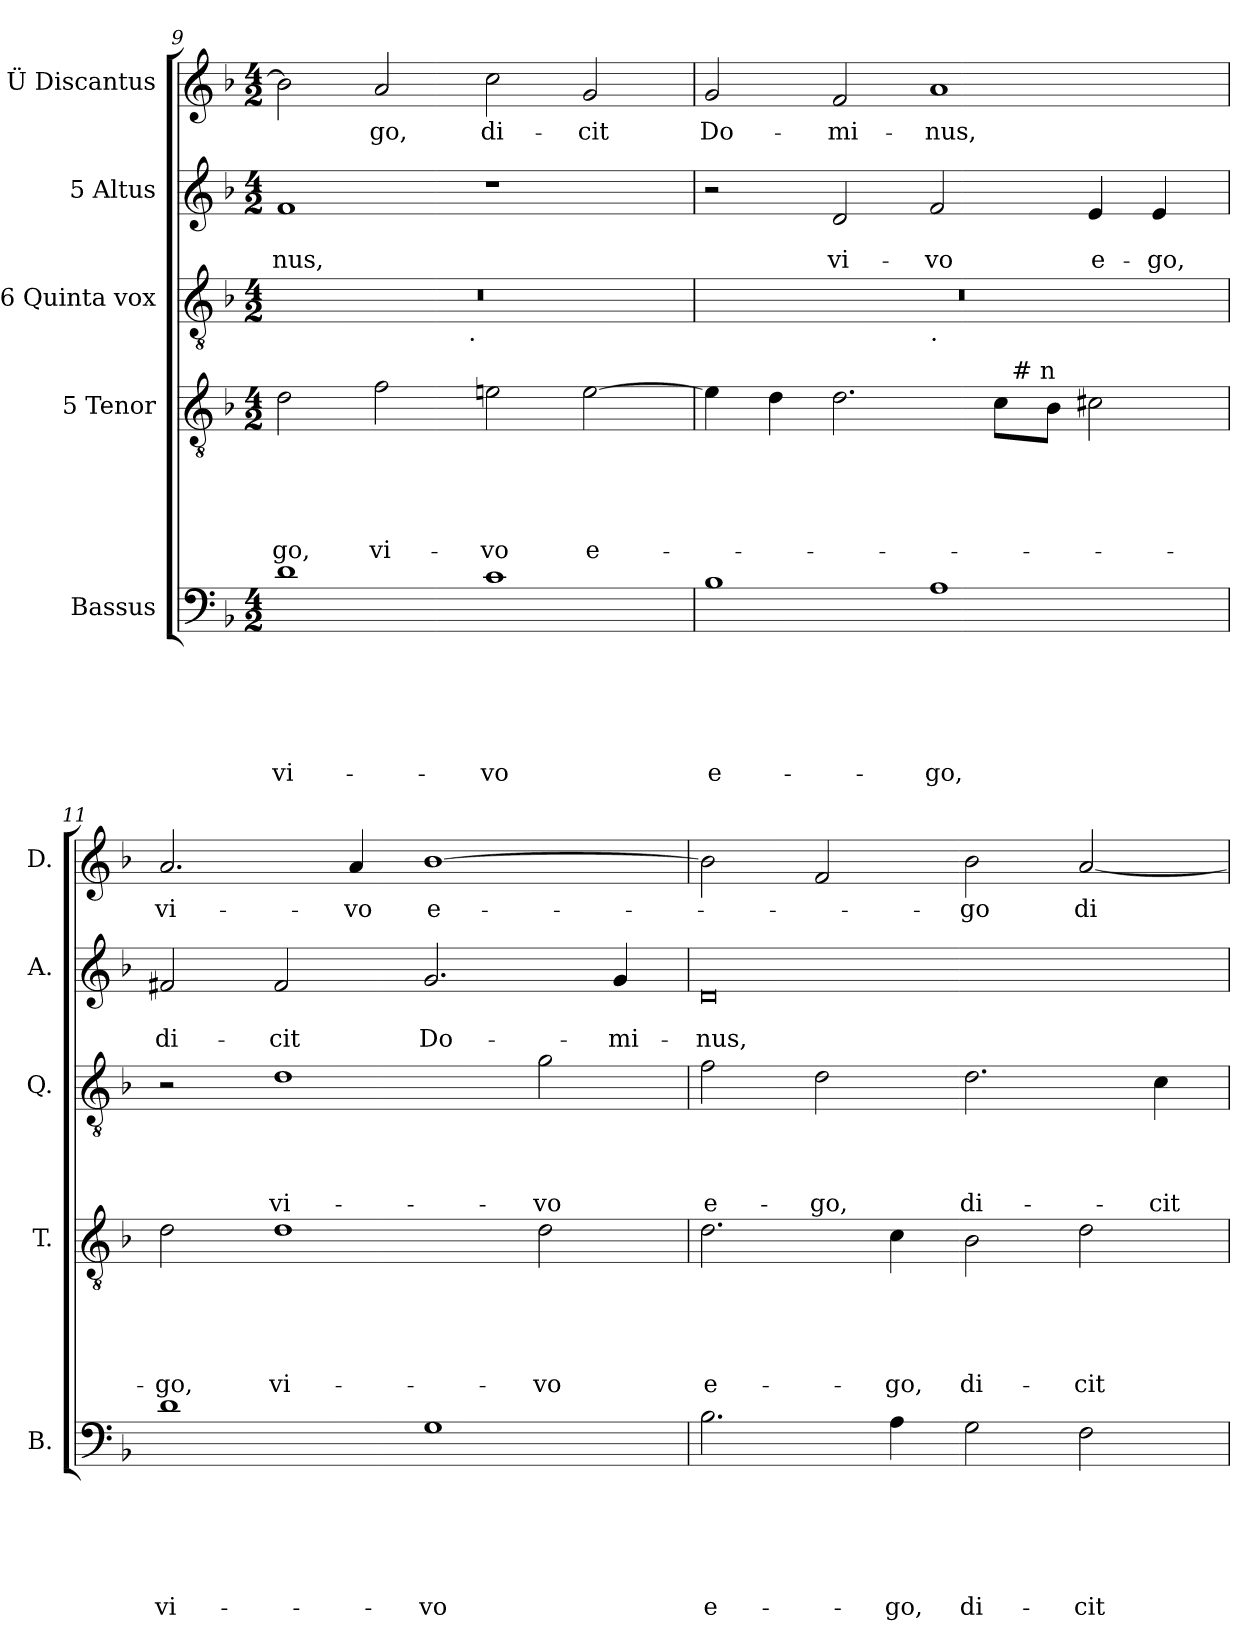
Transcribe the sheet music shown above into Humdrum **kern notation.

**kern	**text	**text	**text	**text	**text	**text	**kern	**text	**text	**text	**text	**text	**kern	**text	**text	**text	**text	**kern	**text	**text	**kern	**text
*part5	*part5	*part5	*part5	*part5	*part5	*part5	*part4	*part4	*part4	*part4	*part4	*part4	*part3	*part3	*part3	*part3	*part3	*part2	*part2	*part2	*part1	*part1
*staff5	*staff5	*staff5	*staff5	*staff5	*staff5	*staff5	*staff4	*staff4	*staff4	*staff4	*staff4	*staff4	*staff3	*staff3	*staff3	*staff3	*staff3	*staff2	*staff2	*staff2	*staff1	*staff1
*I"Bassus	*	*	*	*	*	*	*I"5 Tenor	*	*	*	*	*	*I"6 Quinta vox	*	*	*	*	*I"5 Altus	*	*	*I"Ü Discantus	*
*I'B.	*	*	*	*	*	*	*I'T.	*	*	*	*	*	*I'Q.	*	*	*	*	*I'A.	*	*	*I'D.	*
*clefF4	*	*	*	*	*	*	*clefGv2	*	*	*	*	*	*clefGv2	*	*	*	*	*clefG2	*	*	*clefG2	*
*k[b-]	*	*	*	*	*	*	*k[b-]	*	*	*	*	*	*k[b-]	*	*	*	*	*k[b-]	*	*	*k[b-]	*
*F:	*	*	*	*	*	*	*F:	*	*	*	*	*	*F:	*	*	*	*	*F:	*	*	*F:	*
*M4/2	*	*	*	*	*	*	*M4/2	*	*	*	*	*	*M4/2	*	*	*	*	*M4/2	*	*	*M4/2	*
=9	=9	=9	=9	=9	=9	=9	=9	=9	=9	=9	=9	=9	=9	=9	=9	=9	=9	=9	=9	=9	=9	=9
!	!	!	!	!	!	!LO:LY:b	!	!	!	!	!	!LO:LY:b	!	!	!	!	!	!	!	!LO:LY:b	!	!
*	*	*	*	*	*	*	*	*	*	*	*	*	*^	*	*	*	*	*	*	*	*	*
1d	.	.	.	.	.	vi-	2d\	.	.	.	.	-go,	0r	2ryy	.	.	.	.	1f	.	-nus,	2b-\]	.
!	!	!	!	!	!	!	!	!	!	!	!	!LO:LY:b	!	!	!	!	!	!	!	!	!	!	!LO:LY:b
.	.	.	.	.	.	.	2f\	.	.	.	.	vi-	.	4...ryy	.	.	.	.	.	.	.	2a/	-go,
!	!	!	!	!	!	!	!	!	!	!	!	!	!	!LO:TX:b:t=.	!	!	!	!	!	!	!	!	!
.	.	.	.	.	.	.	.	.	.	.	.	.	.	1ryy	.	.	.	.	.	.	.	.	.
!	!	!	!	!	!	!LO:LY:b	!	!	!	!	!	!LO:LY:b	!	!	!	!	!	!	!	!	!	!	!LO:LY:b
1c	.	.	.	.	.	-vo	2en\	.	.	.	.	-vo	.	.	.	.	.	.	1r	.	.	2cc\	di-
!	!	!	!	!	!	!	!	!	!	!	!	!LO:LY:b	!	!	!	!	!	!	!	!	!	!	!LO:LY:b
.	.	.	.	.	.	.	[<2e\	.	.	.	.	e-	.	.	.	.	.	.	.	.	.	2g/	-cit
.	.	.	.	.	.	.	.	.	.	.	.	.	.	32ryy	.	.	.	.	.	.	.	.	.
!!LO:LB:g=z
=10	=10	=10	=10	=10	=10	=10	=10	=10	=10	=10	=10	=10	=10	=10	=10	=10	=10	=10	=10	=10	=10	=10	=10
!	!	!	!	!	!	!LO:LY:b:rj	!	!	!	!	!	!	!	!	!	!	!	!	!	!	!	!	!LO:LY:b
*	*	*	*	*	*	*	*^	*	*	*	*	*	*	*	*	*	*	*	*	*	*	*	*
1B-	.	.	.	.	.	e-	4e\]	1ryy	.	.	.	.	.	0r	1ryy	.	.	.	.	2r	.	.	2g/	Do-
.	.	.	.	.	.	.	4d\	.	.	.	.	.	.	.	.	.	.	.	.	.	.	.	.	.
!	!	!	!	!	!	!	!	!	!	!	!	!	!	!	!	!	!	!	!	!	!	!LO:LY:b	!	!LO:LY:b
.	.	.	.	.	.	.	2.d\	.	.	.	.	.	.	.	.	.	.	.	.	2d/	.	vi-	2f/	-mi-
!	!	!	!	!	!	!	!	!	!	!	!	!	!	!	!LO:TX:b:t=.	!	!	!	!	!	!	!	!	!
!	!	!	!	!	!	!LO:LY:b	!	!	!	!	!	!	!	!	!	!	!	!	!	!	!	!LO:LY:b	!	!LO:LY:b
1A	.	.	.	.	.	-go,	.	4ryy	.	.	.	.	.	.	1ryy	.	.	.	.	2f/	.	-vo	1a	-nus,
.	.	.	.	.	.	.	8c\L	32ryy	.	.	.	.	.	.	.	.	.	.	.	.	.	.	.	.
!	!	!	!	!	!	!	!	!LO:TX:a:t=# n	!	!	!	!	!	!	!	!	!	!	!	!	!	!	!	!
.	.	.	.	.	.	.	.	2ryy	.	.	.	.	.	.	.	.	.	.	.	.	.	.	.	.
.	.	.	.	.	.	.	8B-\J	.	.	.	.	.	.	.	.	.	.	.	.	.	.	.	.	.
!	!	!	!	!	!	!	!	!	!	!	!	!	!	!	!	!	!	!	!	!	!	!LO:LY:b	!	!
.	.	.	.	.	.	.	2c#X\	.	.	.	.	.	.	.	.	.	.	.	.	4e/	.	e-	.	.
!	!	!	!	!	!	!	!	!	!	!	!	!	!	!	!	!	!	!	!	!	!	!LO:LY:b	!	!
.	.	.	.	.	.	.	.	.	.	.	.	.	.	.	.	.	.	.	.	4e/	.	-go,	.	.
.	.	.	.	.	.	.	.	8..ryy	.	.	.	.	.	.	.	.	.	.	.	.	.	.	.	.
=11	=11	=11	=11	=11	=11	=11	=11	=11	=11	=11	=11	=11	=11	=11	=11	=11	=11	=11	=11	=11	=11	=11	=11	=11
!	!	!	!	!	!	!LO:LY:b	!	!	!	!	!	!	!LO:LY:b	!	!	!	!	!	!	!	!	!LO:LY:b	!	!LO:LY:b
*	*	*	*	*	*	*	*v	*v	*	*	*	*	*	*	*	*	*	*	*	*	*	*	*	*
*	*	*	*	*	*	*	*	*	*	*	*	*	*v	*v	*	*	*	*	*	*	*	*	*
1d	.	.	.	.	.	vi-	2d\	.	.	.	.	-go,	2r	.	.	.	.	2f#X/	.	di-	2.a/	vi-
!	!	!	!	!	!	!	!	!	!	!	!	!LO:LY:b	!	!	!	!	!LO:LY:b	!	!	!LO:LY:b	!	!
.	.	.	.	.	.	.	1d	.	.	.	.	vi-	1d	.	.	.	vi-	2f#/	.	-cit	.	.
!	!	!	!	!	!	!	!	!	!	!	!	!	!	!	!	!	!	!	!	!	!	!LO:LY:b
.	.	.	.	.	.	.	.	.	.	.	.	.	.	.	.	.	.	.	.	.	4a/	-vo
!	!	!	!	!	!	!LO:LY:b	!	!	!	!	!	!	!	!	!	!	!	!	!	!LO:LY:b	!	!LO:LY:b:rj
1G	.	.	.	.	.	-vo	.	.	.	.	.	.	.	.	.	.	.	2.g/	.	Do-	[>1b-	e-
!	!	!	!	!	!	!	!	!	!	!	!	!LO:LY:b	!	!	!	!	!LO:LY:b	!	!	!	!	!
.	.	.	.	.	.	.	2d\	.	.	.	.	-vo	2g\	.	.	.	-vo	.	.	.	.	.
!	!	!	!	!	!	!	!	!	!	!	!	!	!	!	!	!	!	!	!	!LO:LY:b	!	!
.	.	.	.	.	.	.	.	.	.	.	.	.	.	.	.	.	.	4g/	.	-mi-	.	.
=12	=12	=12	=12	=12	=12	=12	=12	=12	=12	=12	=12	=12	=12	=12	=12	=12	=12	=12	=12	=12	=12	=12
!	!	!	!	!	!	!LO:LY:b	!	!	!	!	!	!LO:LY:b	!	!	!	!	!LO:LY:b	!	!	!LO:LY:b	!	!
2.B-\	.	.	.	.	.	e-	2.d\	.	.	.	.	e-	2f\	.	.	.	e-	0d	.	-nus,	2b-\]	.
!	!	!	!	!	!	!	!	!	!	!	!	!	!	!	!	!	!LO:LY:b	!	!	!	!	!
.	.	.	.	.	.	.	.	.	.	.	.	.	2d\	.	.	.	-go,	.	.	.	2f/	.
!	!	!	!	!	!	!LO:LY:b	!	!	!	!	!	!LO:LY:b	!	!	!	!	!	!	!	!	!	!
4A\	.	.	.	.	.	-go,	4c\	.	.	.	.	-go,	.	.	.	.	.	.	.	.	.	.
!	!	!	!	!	!	!LO:LY:b	!	!	!	!	!	!LO:LY:b	!	!	!	!	!LO:LY:b	!	!	!	!	!LO:LY:b
2G\	.	.	.	.	.	di-	2B-\	.	.	.	.	di-	2.d\	.	.	.	di-	.	.	.	2b-\	-go
!	!	!	!	!	!	!LO:LY:b	!	!	!	!	!	!LO:LY:b	!	!	!	!	!	!	!	!	!	!LO:LY:b
2F\	.	.	.	.	.	-cit	2d\	.	.	.	.	-cit	.	.	.	.	.	.	.	.	[<2a/	di-
!	!	!	!	!	!	!	!	!	!	!	!	!	!	!	!	!	!LO:LY:b	!	!	!	!	!
.	.	.	.	.	.	.	.	.	.	.	.	.	4c\	.	.	.	-cit	.	.	.	.	.
=	=	=	=	=	=	=	=	=	=	=	=	=	=	=	=	=	=	=	=	=	=	=
*-	*-	*-	*-	*-	*-	*-	*-	*-	*-	*-	*-	*-	*-	*-	*-	*-	*-	*-	*-	*-	*-	*-
